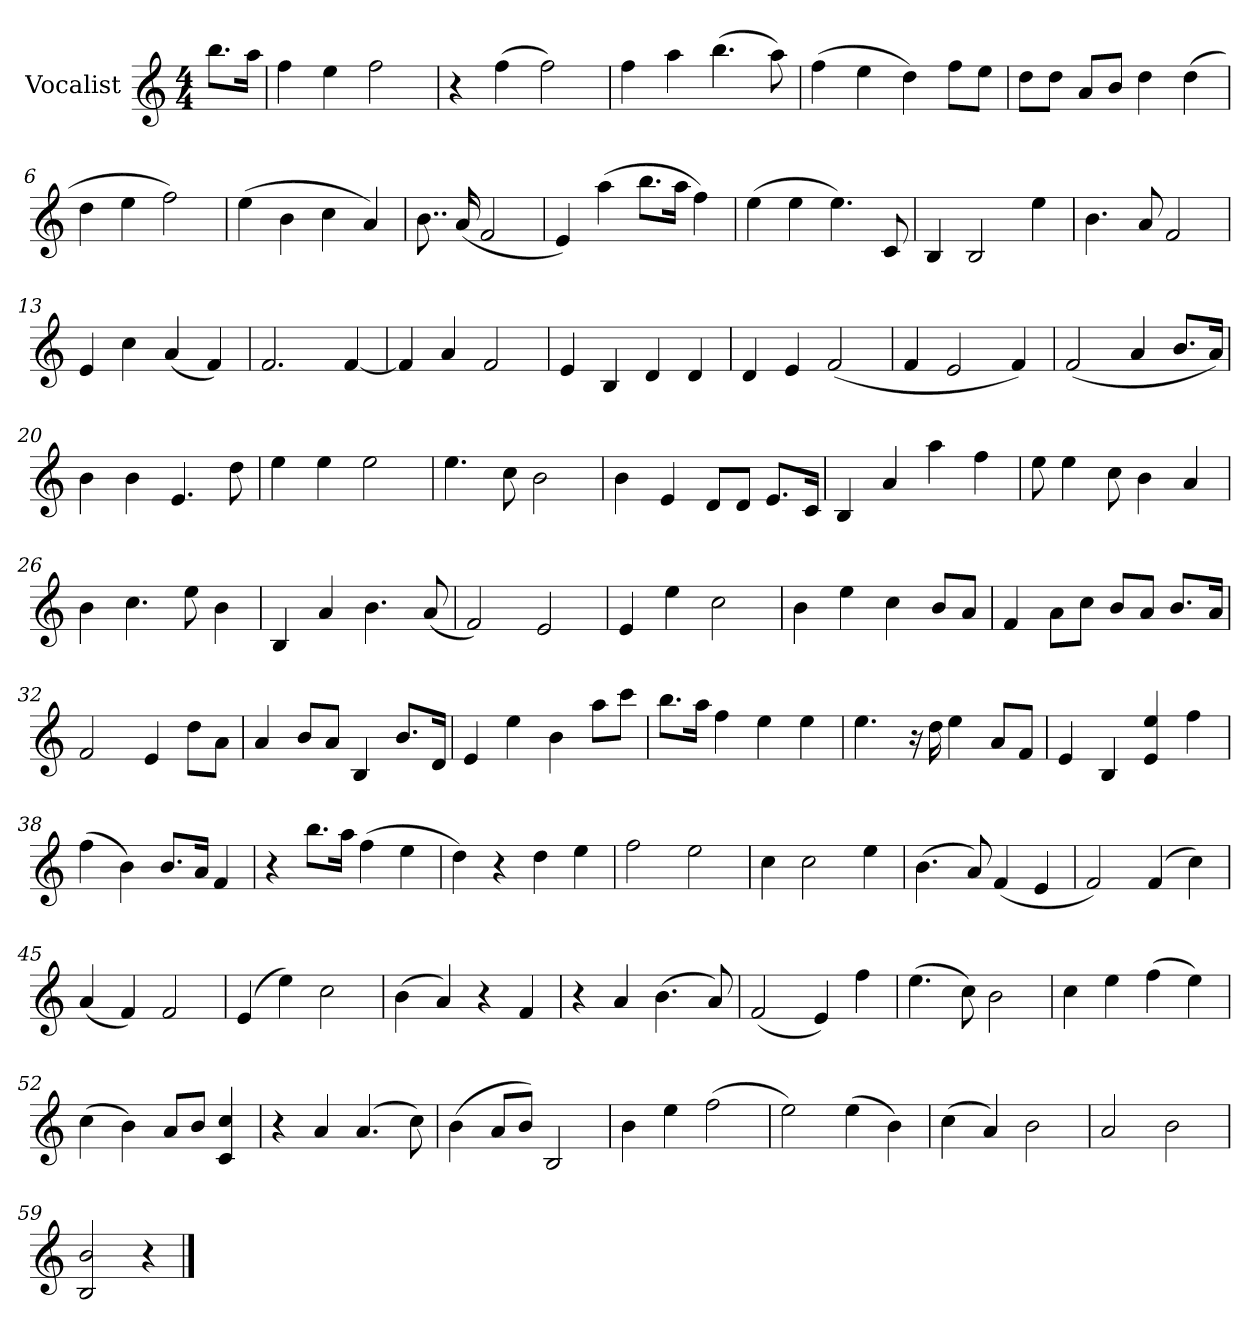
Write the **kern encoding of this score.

**kern
*part1
*staff1
*I"Vocalist
*clefG2
*k[]
*M4/4
=
8.bb\L
16aa\Jk
=1
4ff
4ee
2ff
=2
4r
(4ff
2ff)
=3
4ff
4aa
(4.bb
8aa)
=4
(4ff
4ee
4dd)
8ff\L
8ee\J
=5
8dd\L
8dd\J
8a/L
8b/J
4dd
(4dd
=6
4dd
4ee
2ff)
=7
(4ee
4b
4cc
4a)
=8
8..b
(16a
2f
=9
4e)
(4aa
8.bb\L
16aa\Jk
4ff)
=10
(4ee
4ee
4.ee)
8c
=11
4B
2B
4ee
=12
4.b
8a
2f
=13
4e
4cc
(4a
4f)
=14
2.f
[4f
=15
4f]
4a
2f
=16
4e
4B
4d
4d
=17
4d
4e
(2f
=18
4f
2e
4f)
=19
(2f
4a
8.b/L
16a/Jk)
=20
4b
4b
4.e
8dd
=21
4ee
4ee
2ee
=22
4.ee
8cc
2b
=23
4b
4e
8d/L
8d/J
8.e/L
16c/Jk
=24
4B
4a
4aa
4ff
=25
8ee
4ee
8cc
4b
4a
=26
4b
4.cc
8ee
4b
=27
4B
4a
4.b
(8a
=28
2f)
2e
=29
4e
4ee
2cc
=30
4b
4ee
4cc
8b/L
8a/J
=31
4f
8a\L
8cc\J
8b/L
8a/J
8.b/L
16a/Jk
=32
2f
4e
8dd\L
8a\J
=33
4a
8b/L
8a/J
4B
8.b/L
16d/Jk
=34
4e
4ee
4b
8aa\L
8ccc\J
=35
8.bb\L
16aa\Jk
4ff
4ee
4ee
=36
4.ee
16r
16dd
4ee
8a/L
8f/J
=37
4e
4B
4e 4ee
4ff
=38
(4ff
4b)
8.b/L
16a/Jk
4f
=39
4r
8.bb\L
16aa\Jk
(4ff
4ee
=40
4dd)
4r
4dd
4ee
=41
2ff
2ee
=42
4cc
2cc
4ee
=43
(4.b
8a)
(4f
4e
=44
2f)
(4f
4cc)
=45
(4a
4f)
2f
=46
(4e
4ee)
2cc
=47
(4b
4a)
4r
4f
=48
4r
4a
(4.b
8a)
=49
(2f
4e)
4ff
=50
(4.ee
8cc)
2b
=51
4cc
4ee
(4ff
4ee)
=52
(4cc
4b)
8a/L
8b/J
4c 4cc
=53
4r
4a
(4.a
8cc)
=54
(4b
8a/L
8b/J)
2B
=55
4b
4ee
(2ff
=56
2ee)
(4ee
4b)
=57
(4cc
4a)
2b
=58
2a
2b
=59
2B 2b
4r
==
*-
